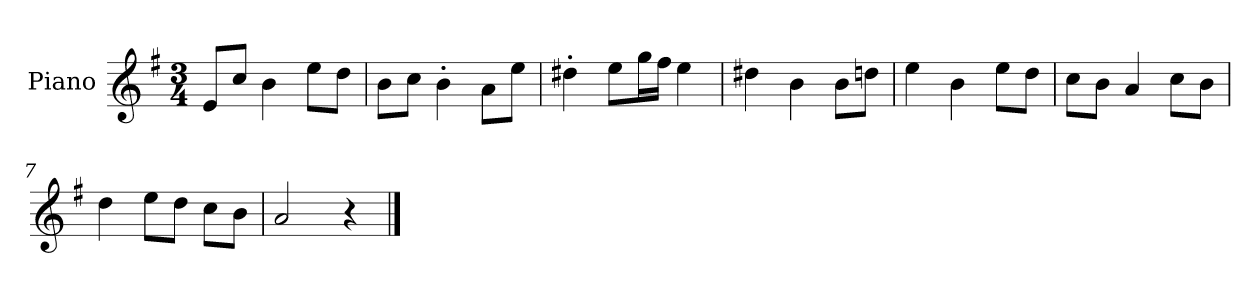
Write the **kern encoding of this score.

**kern
*part1
*staff1
*I"Piano
*I'P-no
*clefG2
*k[f#]
*M3/4
*MM178
=1
8e/L
8cc/J
4b\
8ee\L
8dd\J
=2
8b\L
8cc\J
4b'\
8a\L
8ee\J
=3
4dd#X'\
8ee\L
16gg\L
16ff#\JJ
4ee\
=4
4dd#X\
4b\
8b\L
8ddn\J
=5
4ee\
4b\
8ee\L
8dd\J
=6
8cc\L
8b\J
4a/
8cc\L
8b\J
=7
4dd\
8ee\L
8dd\J
8cc\L
8b\J
=8
2a/
4r
==
*-
